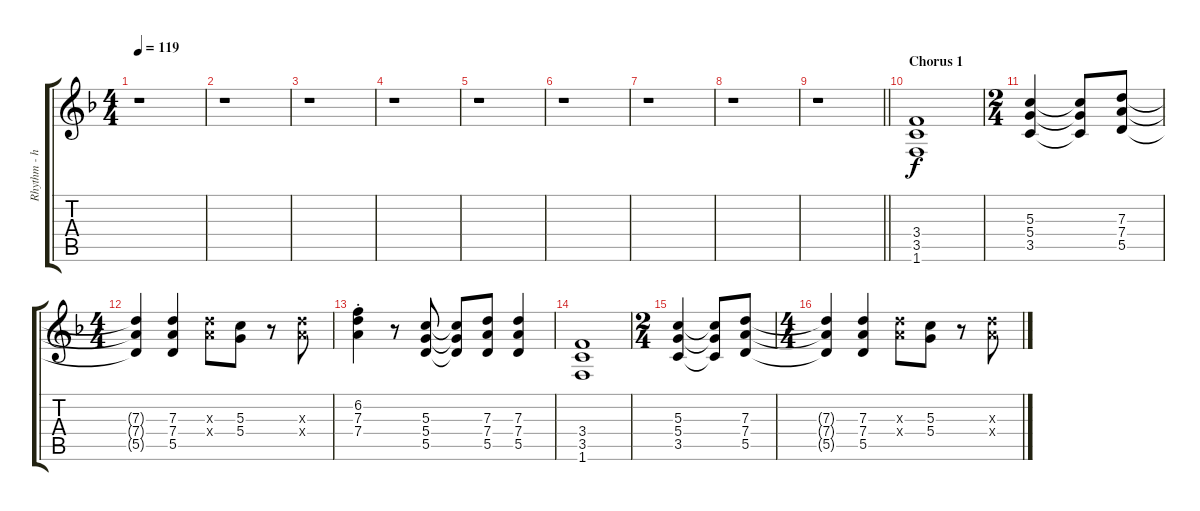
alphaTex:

\track ("Rhythm - heavy - right" "Rhythm - h") {instrument distortionguitar}
\staff {score tabs}
\tuning (E4 B3 G3 D3 A2 E2) {hide}
\ts (4 4)
\tempo 119
\clef g2
\ks f
r.1{dy f} |
r.1 |
r.1 |
r.1 |
r.1 |
r.1 |
r.1 |
r.1 |
\barLineRight lightlight
r.1 |
\section ("" "Chorus 1")
(3.4 3.5 1.6).1 |
\ts (2 4)
(5.3 5.4 3.5).4 (5.3{t} 5.4{t} 3.5{t}).8 (7.3 7.4 5.5).8 |
\ts (4 4)
(7.3{t} 7.4{t} 5.5{t}).4 (7.3 7.4 5.5).4 (7.3{x} 7.4{x}).8 (5.3 5.4).8 r.8 (7.3{x} 7.4{x}).8 |
(6.2{st} 7.3{st} 7.4{st}).4 r.8 (5.3 5.4 5.5).8 (5.3{t} 5.4{t} 5.5{t}).8 (7.3 7.4 5.5).8 (7.3 7.4 5.5).4 |
(3.4 3.5 1.6).1 |
\ts (2 4)
(5.3 5.4 3.5).4 (5.3{t} 5.4{t} 3.5{t}).8 (7.3 7.4 5.5).8 |
\ts (4 4)
(7.3{t} 7.4{t} 5.5{t}).4 (7.3 7.4 5.5).4 (7.3{x} 7.4{x}).8 (5.3 5.4).8 r.8 (7.3{x} 7.4{x}).8
